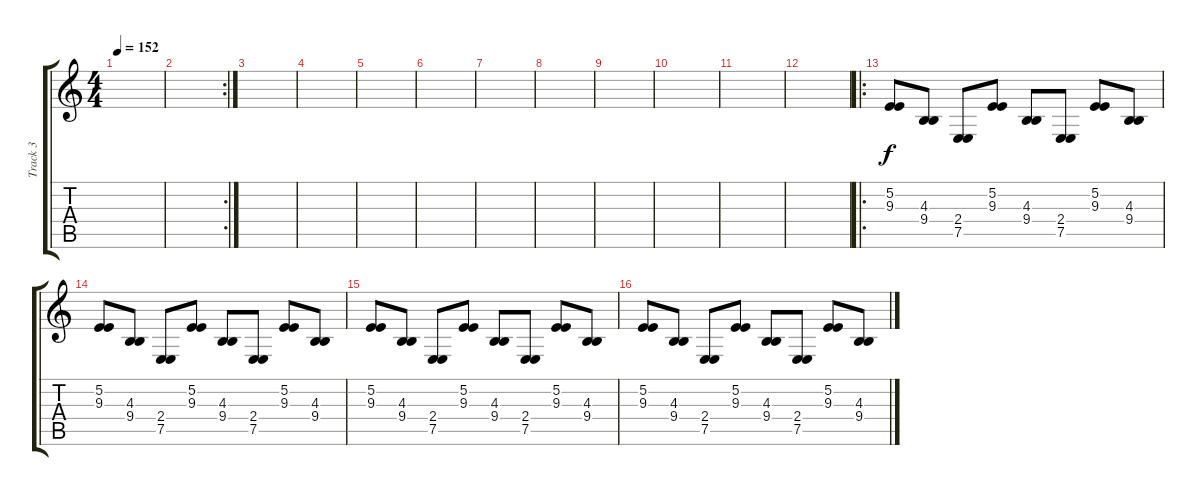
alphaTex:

\track ("Track 3" "Track 3") {instrument tremolostrings}
\staff {score tabs}
\tuning (E4 B3 G3 D3 A2 E2) {hide}
\ts (4 4)
\tempo 152
\clef g2
\ks c
|
\rc 2
|
|
|
|
|
|
|
|
|
|
|
\ro
(5.2 9.3).8 (4.3 9.4).8 (2.4 7.5).8 (5.2 9.3).8 (4.3 9.4).8 (2.4 7.5).8 (5.2 9.3).8 (4.3 9.4).8 |
(5.2 9.3).8 (4.3 9.4).8 (2.4 7.5).8 (5.2 9.3).8 (4.3 9.4).8 (2.4 7.5).8 (5.2 9.3).8 (4.3 9.4).8 |
(5.2 9.3).8 (4.3 9.4).8 (2.4 7.5).8 (5.2 9.3).8 (4.3 9.4).8 (2.4 7.5).8 (5.2 9.3).8 (4.3 9.4).8 |
(5.2 9.3).8 (4.3 9.4).8 (2.4 7.5).8 (5.2 9.3).8 (4.3 9.4).8 (2.4 7.5).8 (5.2 9.3).8 (4.3 9.4).8
